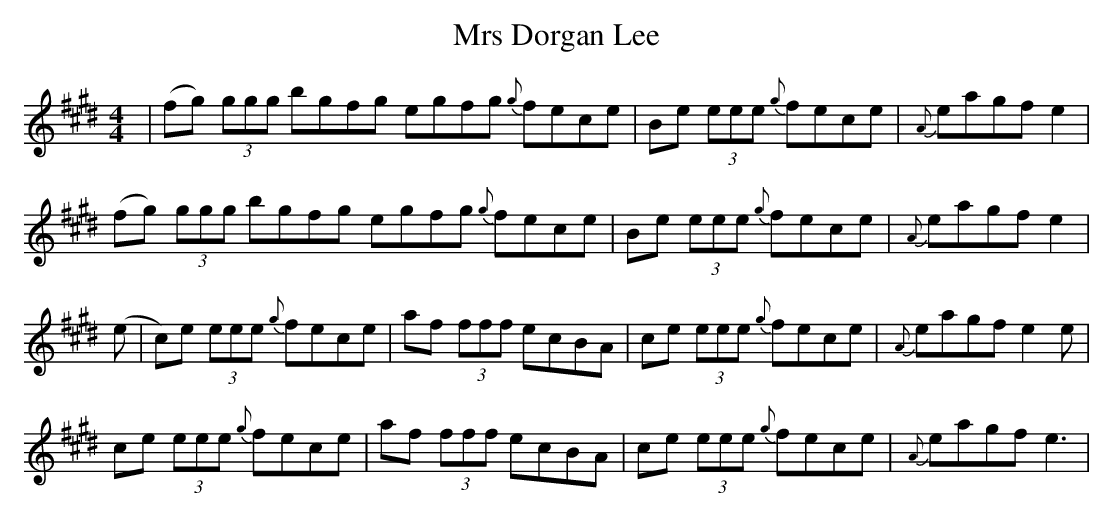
X:1
T: Mrs Dorgan Lee
M: 4/4
L: 1/8
K: Emaj
|(fg) (3ggg bgfg egfg {g}fece|Be (3eee {g}fece|{A}eagf e2|
(fg) (3ggg bgfg egfg {g}fece|Be (3eee {g}fece|{A}eagf e2|
(e|c)e (3eee {g}fece|af (3fff ecBA|ce (3eee {g}fece|{A}eagf e2 e|
ce (3eee {g}fece|af (3fff ecBA|ce (3eee {g}fece|{A}eagf e3|
